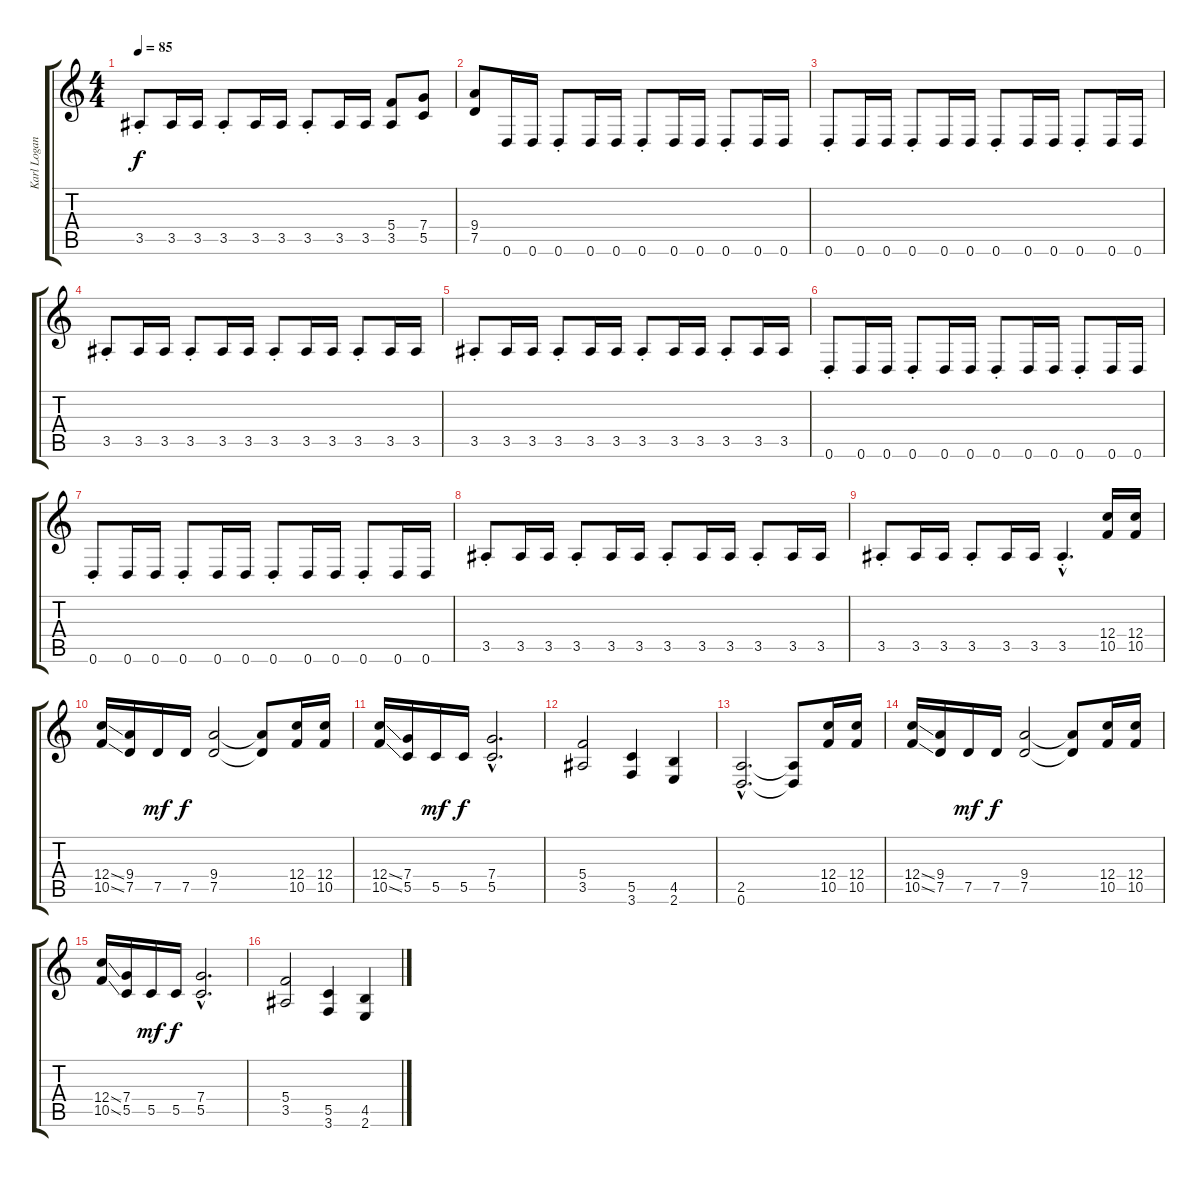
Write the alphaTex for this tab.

\track ("Karl Logan" "Karl Logan") {instrument distortionguitar}
\staff {score tabs}
\tuning (D4 A3 F3 C3 G2 D2) {hide}
\ts (4 4)
\tempo 85
\clef g2
\ks c
3.5{st}.8{dy f} 3.5.16 3.5.16 3.5{st}.8 3.5.16 3.5.16 3.5{st}.8 3.5.16 3.5.16 (5.4 3.5).8 (7.4 5.5).8 |
(9.4 7.5).8 0.6.16 0.6.16 0.6{st}.8 0.6.16 0.6.16 0.6{st}.8 0.6.16 0.6.16 0.6{st}.8 0.6.16 0.6.16 |
0.6{st}.8 0.6.16 0.6.16 0.6{st}.8 0.6.16 0.6.16 0.6{st}.8 0.6.16 0.6.16 0.6{st}.8 0.6.16 0.6.16 |
3.5{st}.8 3.5.16 3.5.16 3.5{st}.8 3.5.16 3.5.16 3.5{st}.8 3.5.16 3.5.16 3.5{st}.8 3.5.16 3.5.16 |
3.5{st}.8 3.5.16 3.5.16 3.5{st}.8 3.5.16 3.5.16 3.5{st}.8 3.5.16 3.5.16 3.5{st}.8 3.5.16 3.5.16 |
0.6{st}.8 0.6.16 0.6.16 0.6{st}.8 0.6.16 0.6.16 0.6{st}.8 0.6.16 0.6.16 0.6{st}.8 0.6.16 0.6.16 |
0.6{st}.8 0.6.16 0.6.16 0.6{st}.8 0.6.16 0.6.16 0.6{st}.8 0.6.16 0.6.16 0.6{st}.8 0.6.16 0.6.16 |
3.5{st}.8 3.5.16 3.5.16 3.5{st}.8 3.5.16 3.5.16 3.5{st}.8 3.5.16 3.5.16 3.5{st}.8 3.5.16 3.5.16 |
3.5{st}.8 3.5.16 3.5.16 3.5{st}.8 3.5.16 3.5.16 3.5{hac st}.4{d} (12.4 10.5).16 (12.4 10.5).16 |
(12.4{ss} 10.5{ss}).16 (9.4 7.5).16 7.5.16{dy mf} 7.5.16{dy f} (9.4 7.5).2 (9.4{t} 7.5{t}).8 (12.4 10.5).16 (12.4 10.5).16 |
(12.4{ss} 10.5{ss}).16 (7.4 5.5).16 5.5.16{dy mf} 5.5.16{dy f} (7.4{hac} 5.5{hac}).2{d} |
(5.4 3.5).2 (5.5 3.6).4 (4.5 2.6).4 |
(2.5{hac} 0.6{hac}).2{d} (2.5{t} 0.6{t}).8 (12.4 10.5).16 (12.4 10.5).16 |
(12.4{ss} 10.5{ss}).16 (9.4 7.5).16 7.5.16{dy mf} 7.5.16{dy f} (9.4 7.5).2 (9.4{t} 7.5{t}).8 (12.4 10.5).16 (12.4 10.5).16 |
(12.4{ss} 10.5{ss}).16 (7.4 5.5).16 5.5.16{dy mf} 5.5.16{dy f} (7.4{hac} 5.5{hac}).2{d} |
(5.4 3.5).2 (5.5 3.6).4 (4.5 2.6).4
